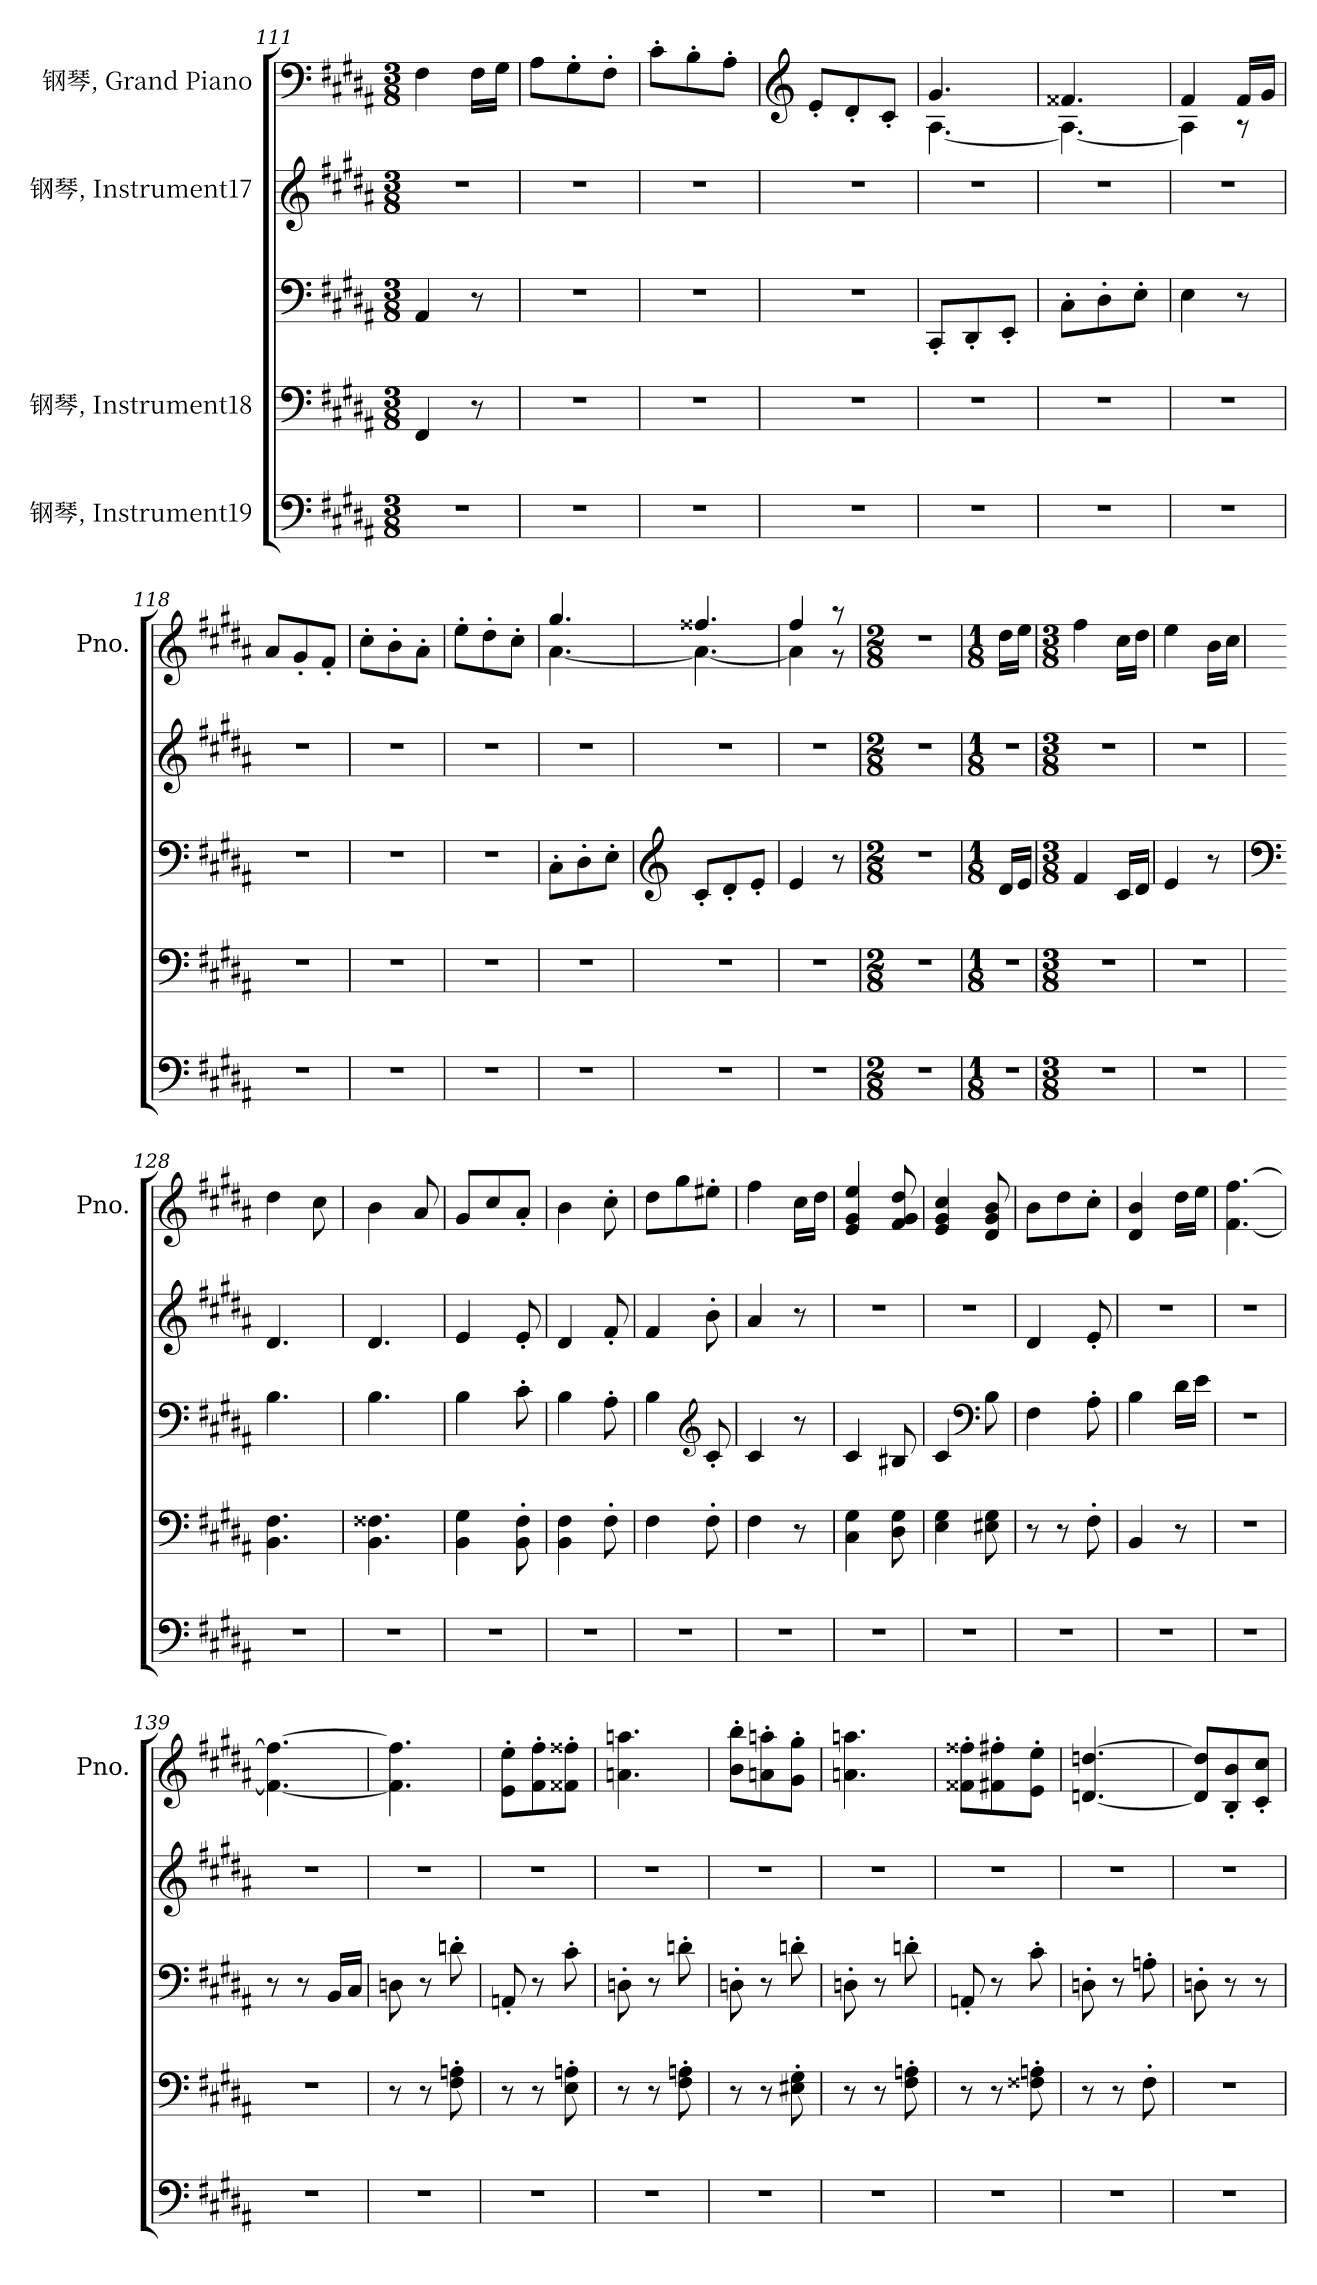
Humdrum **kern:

**kern	**kern	**kern	**kern	**kern
*part4	*part3	*part3	*part2	*part1
*staff5	*staff4	*staff3	*staff2	*staff1
*I"钢琴, Instrument19	*I"钢琴, Instrument18	*	*I"钢琴, Instrument17	*I"钢琴, Grand Piano
*	*	*	*	*I'Pno.
*clefF4	*clefF4	*clefF4	*clefG2	*clefF4
*k[f#c#g#d#a#]	*k[f#c#g#d#a#]	*k[f#c#g#d#a#]	*k[f#c#g#d#a#]	*k[f#c#g#d#a#]
*M3/8	*M3/8	*M3/8	*M3/8	*M3/8
=111	=111	=111	=111	=111
4.r	4FF#/	4AA#/	4.r	4F#\
.	8r	8r	.	16F#\LL
.	.	.	.	16G#\JJ
=112	=112	=112	=112	=112
4.r	4.r	4.r	4.r	8A#\L
.	.	.	.	8G#'\
.	.	.	.	8F#'\J
=113	=113	=113	=113	=113
4.r	4.r	4.r	4.r	8c#'\L
.	.	.	.	8B'\
.	.	.	.	8A#'\J
=114	=114	=114	=114	=114
*	*	*	*	*clefG2
4.r	4.r	4.r	4.r	8e'/L
.	.	.	.	8d#'/
.	.	.	.	8c#'/J
=115	=115	=115	=115	=115
*	*	*	*	*^
4.r	4.r	8CC#'/L	4.r	4.g#/	[4.A#\
.	.	8DD#'/	.	.	.
.	.	8EE'/J	.	.	.
=116	=116	=116	=116	=116	=116
4.r	4.r	8C#'\L	4.r	4.f##X/	4.A#\_
.	.	8D#'\	.	.	.
.	.	8E'\J	.	.	.
!!LO:LB:g=z	!!
=117	=117	=117	=117	=117	=117
4.r	4.r	4E\	4.r	4f#/	4A#\]
.	.	8r	.	16f#/LL	8r
.	.	.	.	16g#/JJ	.
*	*	*	*	*v	*v
=118	=118	=118	=118	=118
4.r	4.r	4.r	4.r	8a#/L
*	*	*	*	*MM135
.	.	.	.	8g#'/
*	*	*	*	*MM132
.	.	.	.	8f#'/J
=119	=119	=119	=119	=119
*	*	*	*	*MM129
4.r	4.r	4.r	4.r	8cc#'\L
*	*	*	*	*MM125
.	.	.	.	8b'\
*	*	*	*	*MM122
.	.	.	.	8a#'\J
=120	=120	=120	=120	=120
*	*	*	*	*MM119
4.r	4.r	4.r	4.r	8ee'\L
*	*	*	*	*MM116
.	.	.	.	8dd#'\
*	*	*	*	*MM112
.	.	.	.	8cc#'\J
=121	=121	=121	=121	=121
*	*	*	*	*^
4.r	4.r	8C#'\L	4.r	4.gg#/	[4.a#\
.	.	8D#'\	.	.	.
.	.	8E'\J	.	.	.
=122	=122	=122	=122	=122	=122
*	*	*clefG2	*	*	*
4.r	4.r	8c#'/L	4.r	4.ff##X/	4.a#\_
.	.	8d#'/	.	.	.
.	.	8e'/J	.	.	.
=123	=123	=123	=123	=123	=123
4.r	4.r	4e/	4.r	4ff#/	4a#\]
.	.	8r	.	8r	8r
*	*	*	*	*v	*v
=124	=124	=124	=124	=124
*M2/8	*M2/8	*M2/8	*M2/8	*M2/8
4r	4r	4r	4r	4r
=125	=125	=125	=125	=125
*M1/8	*M1/8	*M1/8	*M1/8	*M1/8
*	*	*	*	*MM138
8r	8r	16d#/LL	8r	16dd#\LL
.	.	16e/JJ	.	16ee\JJ
!!LO:PB:g=z
=126	=126	=126	=126	=126
*M3/8	*M3/8	*M3/8	*M3/8	*M3/8
4.r	4.r	4f#/	4.r	4ff#\
.	.	16c#/LL	.	16cc#\LL
.	.	16d#/JJ	.	16dd#\JJ
=127	=127	=127	=127	=127
4.r	4.r	4e/	4.r	4ee\
.	.	8r	.	16b\LL
.	.	.	.	16cc#\JJ
=128	=128	=128	=128	=128
*	*	*clefF4	*	*
4.r	4.BB\ 4.F#\	4.B\	4.d#/	4dd#\
.	.	.	.	8cc#\
=129	=129	=129	=129	=129
4.r	4.BB\ 4.F##X\	4.B\	4.d#/	4b\
.	.	.	.	8a#/
=130	=130	=130	=130	=130
4.r	4BB\ 4G#\	4B\	4e/	8g#/L
.	.	.	.	8cc#/
.	8BB\' 8F#\'	8c#'\	8e'/	8a#'/J
=131	=131	=131	=131	=131
4.r	4BB\ 4F#\	4B\	4d#/	4b\
.	8F#'\	8A#'\	8f#'/	8cc#'\
=132	=132	=132	=132	=132
4.r	4F#\	4B\	4f#/	8dd#\L
.	.	.	.	8gg#\
*	*	*clefG2	*	*
.	8F#'\	8c#'/	8b'\	8ee#X'\J
=133	=133	=133	=133	=133
4.r	4F#\	4c#/	4a#/	4ff#\
.	8r	8r	8r	16cc#\LL
.	.	.	.	16dd#\JJ
!!LO:LB:g=z
=134	=134	=134	=134	=134
4.r	4C#\ 4G#\	4c#/	4.r	4e/ 4g#/ 4ee/
.	8D#\ 8G#\	8B#X/	.	8f#/ 8g#/ 8dd#/
=135	=135	=135	=135	=135
4.r	4E\ 4G#\	4c#/	4.r	4e/ 4g#/ 4cc#/
*	*	*clefF4	*	*
.	8E#X\ 8G#\	8B\	.	8d#/ 8g#/ 8b/
=136	=136	=136	=136	=136
4.r	8r	4F#\	4d#/	8b\L
.	8r	.	.	8dd#\
.	8F#'\	8A#'\	8e'/	8cc#'\J
=137	=137	=137	=137	=137
4.r	4BB/	4B\	4.r	4d#/ 4b/
.	8r	16d#\LL	.	16dd#\LL
.	.	16e\JJ	.	16ee\JJ
=138	=138	=138	=138	=138
4.r	4.r	4.r	4.r	[4.f#\ [4.ff#\
=139	=139	=139	=139	=139
4.r	4.r	8r	4.r	4.f#\_ 4.ff#\_
.	.	8r	.	.
.	.	16BB/LL	.	.
.	.	16C#/JJ	.	.
=140	=140	=140	=140	=140
4.r	8r	8Dn\	4.r	4.f#\] 4.ff#\]
.	8r	8r	.	.
.	8F#\' 8An\'	8dn'\	.	.
=141	=141	=141	=141	=141
4.r	8r	8AAn'/	4.r	8e\' 8ee\'L
.	8r	8r	.	8f#\' 8ff#\'
.	8E\' 8An\'	8c#'\	.	8f##X\' 8ff##X\'J
!!LO:PB:g=z
=142	=142	=142	=142	=142
4.r	8r	8Dn'\	4.r	4.an\ 4.aan\
.	8r	8r	.	.
.	8F#\' 8An\'	8dn'\	.	.
=143	=143	=143	=143	=143
4.r	8r	8Dn'\	4.r	8b\' 8bb\'L
.	8r	8r	.	8an\' 8aan\'
.	8E#X\' 8G#\'	8dn'\	.	8g#\' 8gg#\'J
=144	=144	=144	=144	=144
4.r	8r	8Dn'\	4.r	4.an\ 4.aan\
.	8r	8r	.	.
.	8F#\' 8An\'	8dn'\	.	.
=145	=145	=145	=145	=145
4.r	8r	8AAn'/	4.r	8f##X\' 8ff##X\'L
.	8r	8r	.	8f#X\' 8ff#X\'
.	8F##X\' 8An\'	8c#'\	.	8e\' 8ee\'J
=146	=146	=146	=146	=146
4.r	8r	8Dn'\	4.r	[4.dn/ [4.ddn/
.	8r	8r	.	.
.	8F#'\	8An'\	.	.
=147	=147	=147	=147	=147
4.r	4.r	8Dn'\	4.r	8d/] 8dd/]L
.	.	8r	.	8B/' 8b/'
.	.	8r	.	8c#/' 8cc#/'J
=	=	=	=	=
*-	*-	*-	*-	*-
